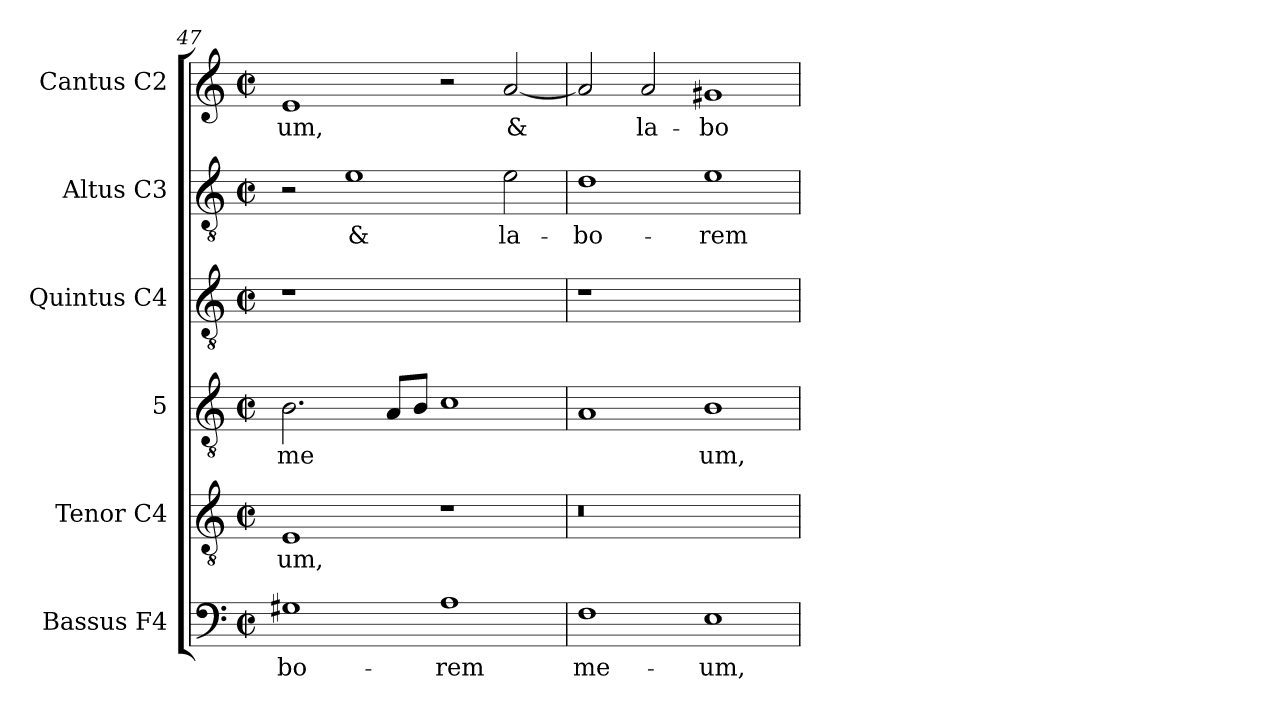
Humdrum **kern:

**kern	**text	**kern	**text	**kern	**text	**kern	**kern	**text	**kern	**text
*part6	*part6	*part5	*part5	*part4	*part4	*part3	*part2	*part2	*part1	*part1
*staff6	*staff6	*staff5	*staff5	*staff4	*staff4	*staff3	*staff2	*staff2	*staff1	*staff1
*I"Bassus  F4	*	*I"Tenor  C4	*	*I"5	*	*I"Quintus  C4	*I"Altus  C3	*	*I"Cantus  C2	*
*I'B	*	*I'T	*	*	*	*	*I'A	*	*I'C	*
!!LO:PB:g=z
*clefF4	*	*clefGv2	*	*clefGv2	*	*clefGv2	*clefGv2	*	*clefG2	*
*k[]	*	*k[]	*	*k[]	*	*k[]	*k[]	*	*k[]	*
*C:	*	*C:	*	*C:	*	*C:	*C:	*	*C:	*
*M2/2	*	*M2/2	*	*M2/2	*	*M2/2	*M2/2	*	*M2/2	*
*met(c|)	*	*met(c|)	*	*met(c|)	*	*met(c|)	*met(c|)	*	*met(c|)	*
=47	=47	=47	=47	=47	=47	=47	=47	=47	=47	=47
!	!LO:LY:b:cj	!	!LO:LY:b:cj	!	!LO:LY:b:cj	!	!	!	!	!LO:LY:b:cj
1G#X	-bo-	1E	-um,	2.B\	me-	1r	2r	.	1e	-um,
!	!	!	!	!	!	!	!	!LO:LY:b:cj	!	!
.	.	.	.	.	.	.	1e	&	.	.
!	!	!	!	!	!LO:LY:b:cj	!	!	!	!	!
.	.	.	.	8A/L	--	.	.	.	.	.
!	!	!	!	!	!LO:LY:b:cj	!	!	!	!	!
.	.	.	.	8B/J	--	.	.	.	.	.
!	!LO:LY:b:cj	!	!	!	!LO:LY:b:cj	!	!	!	!	!
1A	-rem	1r	.	1c	--	1ryy	.	.	2r	.
!	!	!	!	!	!	!	!	!LO:LY:b:cj	!	!LO:LY:b:cj
.	.	.	.	.	.	.	2e\	la-	[<2a/	&
=48	=48	=48	=48	=48	=48	=48	=48	=48	=48	=48
!	!LO:LY:b:cj	!	!	!	!LO:LY:b:cj	!	!	!LO:LY:b:cj	!	!LO:LY:b:cj
1F	me-	0r	.	1A	--	1r	1d	-bo-	2a/]	.
!	!	!	!	!	!	!	!	!	!	!LO:LY:b:cj
.	.	.	.	.	.	.	.	.	2a/	la-
!	!LO:LY:b:cj	!	!	!	!LO:LY:b:cj	!	!	!LO:LY:b:cj	!	!LO:LY:b:cj
1E	-um,	.	.	1B	-um,	1ryy	1e	-rem	1g#X	-bo-
=	=	=	=	=	=	=	=	=	=	=
*-	*-	*-	*-	*-	*-	*-	*-	*-	*-	*-
